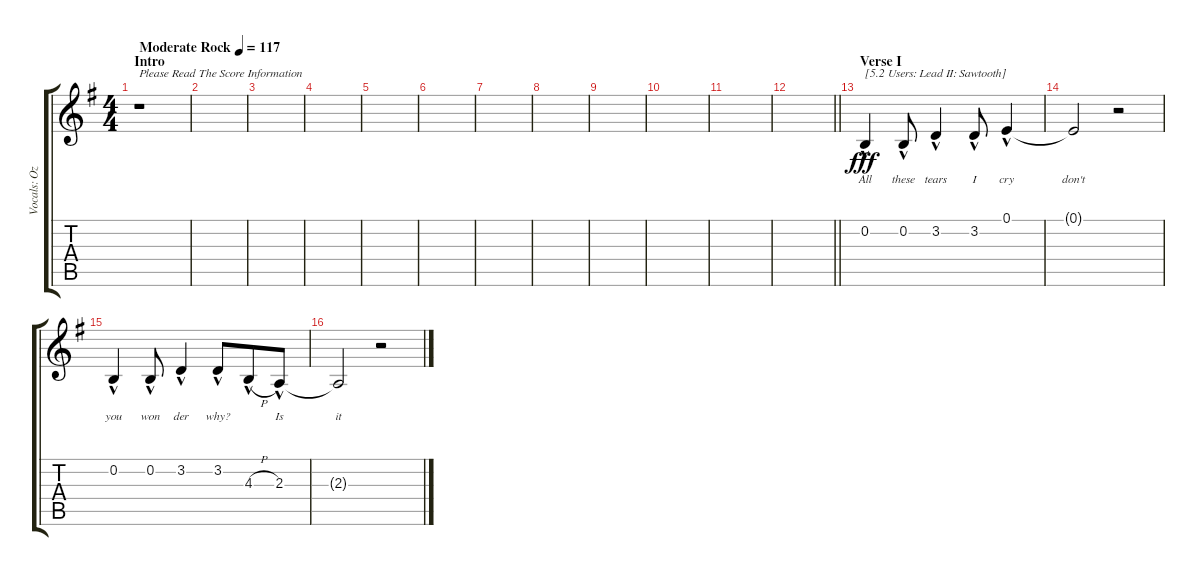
\track ("Vocals: Ozzy" "Vocals: Oz") {instrument lead2sawtooth}
\staff {score tabs}
\tuning (E4 B3 G3 D3 A2 D2) {hide}
\ts (4 4)
\section ("" "Intro")
\tempo (117 "Moderate Rock")
\clef g2
\ks g
r.1{txt "Please Read The Score Information" dy fff instrument lead2sawtooth} |
|
|
|
|
|
|
|
|
|
|
\barLineRight lightlight
|
\section ("" "Verse I")
0.2{hac}.4{txt "[5.2 Users: Lead II: Sawtooth]" lyrics (0 "All") lyrics (1 "") lyrics (2 "") lyrics (3 "") lyrics (4 "")} 0.2{hac}.8{lyrics (0 "these") lyrics (1 "") lyrics (2 "") lyrics (3 "") lyrics (4 "")} 3.2{hac}.4{lyrics (0 "tears") lyrics (1 "") lyrics (2 "") lyrics (3 "") lyrics (4 "")} 3.2{hac}.8{lyrics (0 "I") lyrics (1 "") lyrics (2 "") lyrics (3 "") lyrics (4 "")} 0.1{hac}.4{lyrics (0 "cry") lyrics (1 "") lyrics (2 "") lyrics (3 "") lyrics (4 "")} |
0.1{t}.2{lyrics (0 "don't") lyrics (1 "") lyrics (2 "") lyrics (3 "") lyrics (4 "")} r.2 |
0.2{hac}.4{lyrics (0 "you") lyrics (1 "") lyrics (2 "") lyrics (3 "") lyrics (4 "")} 0.2{hac}.8{lyrics (0 "won") lyrics (1 "") lyrics (2 "") lyrics (3 "") lyrics (4 "")} 3.2{hac}.4{lyrics (0 "der") lyrics (1 "") lyrics (2 "") lyrics (3 "") lyrics (4 "")} 3.2{hac}.8{lyrics (0 "why?") lyrics (1 "") lyrics (2 "") lyrics (3 "") lyrics (4 "") beam merge} 4.3{h hac}.8{lyrics (0 "") lyrics (1 "") lyrics (2 "") lyrics (3 "") lyrics (4 "")} 2.3{hac}.8{lyrics (0 "Is") lyrics (1 "") lyrics (2 "") lyrics (3 "") lyrics (4 "")} |
2.3{t}.2{lyrics (0 "it") lyrics (1 "") lyrics (2 "") lyrics (3 "") lyrics (4 "")} r.2
